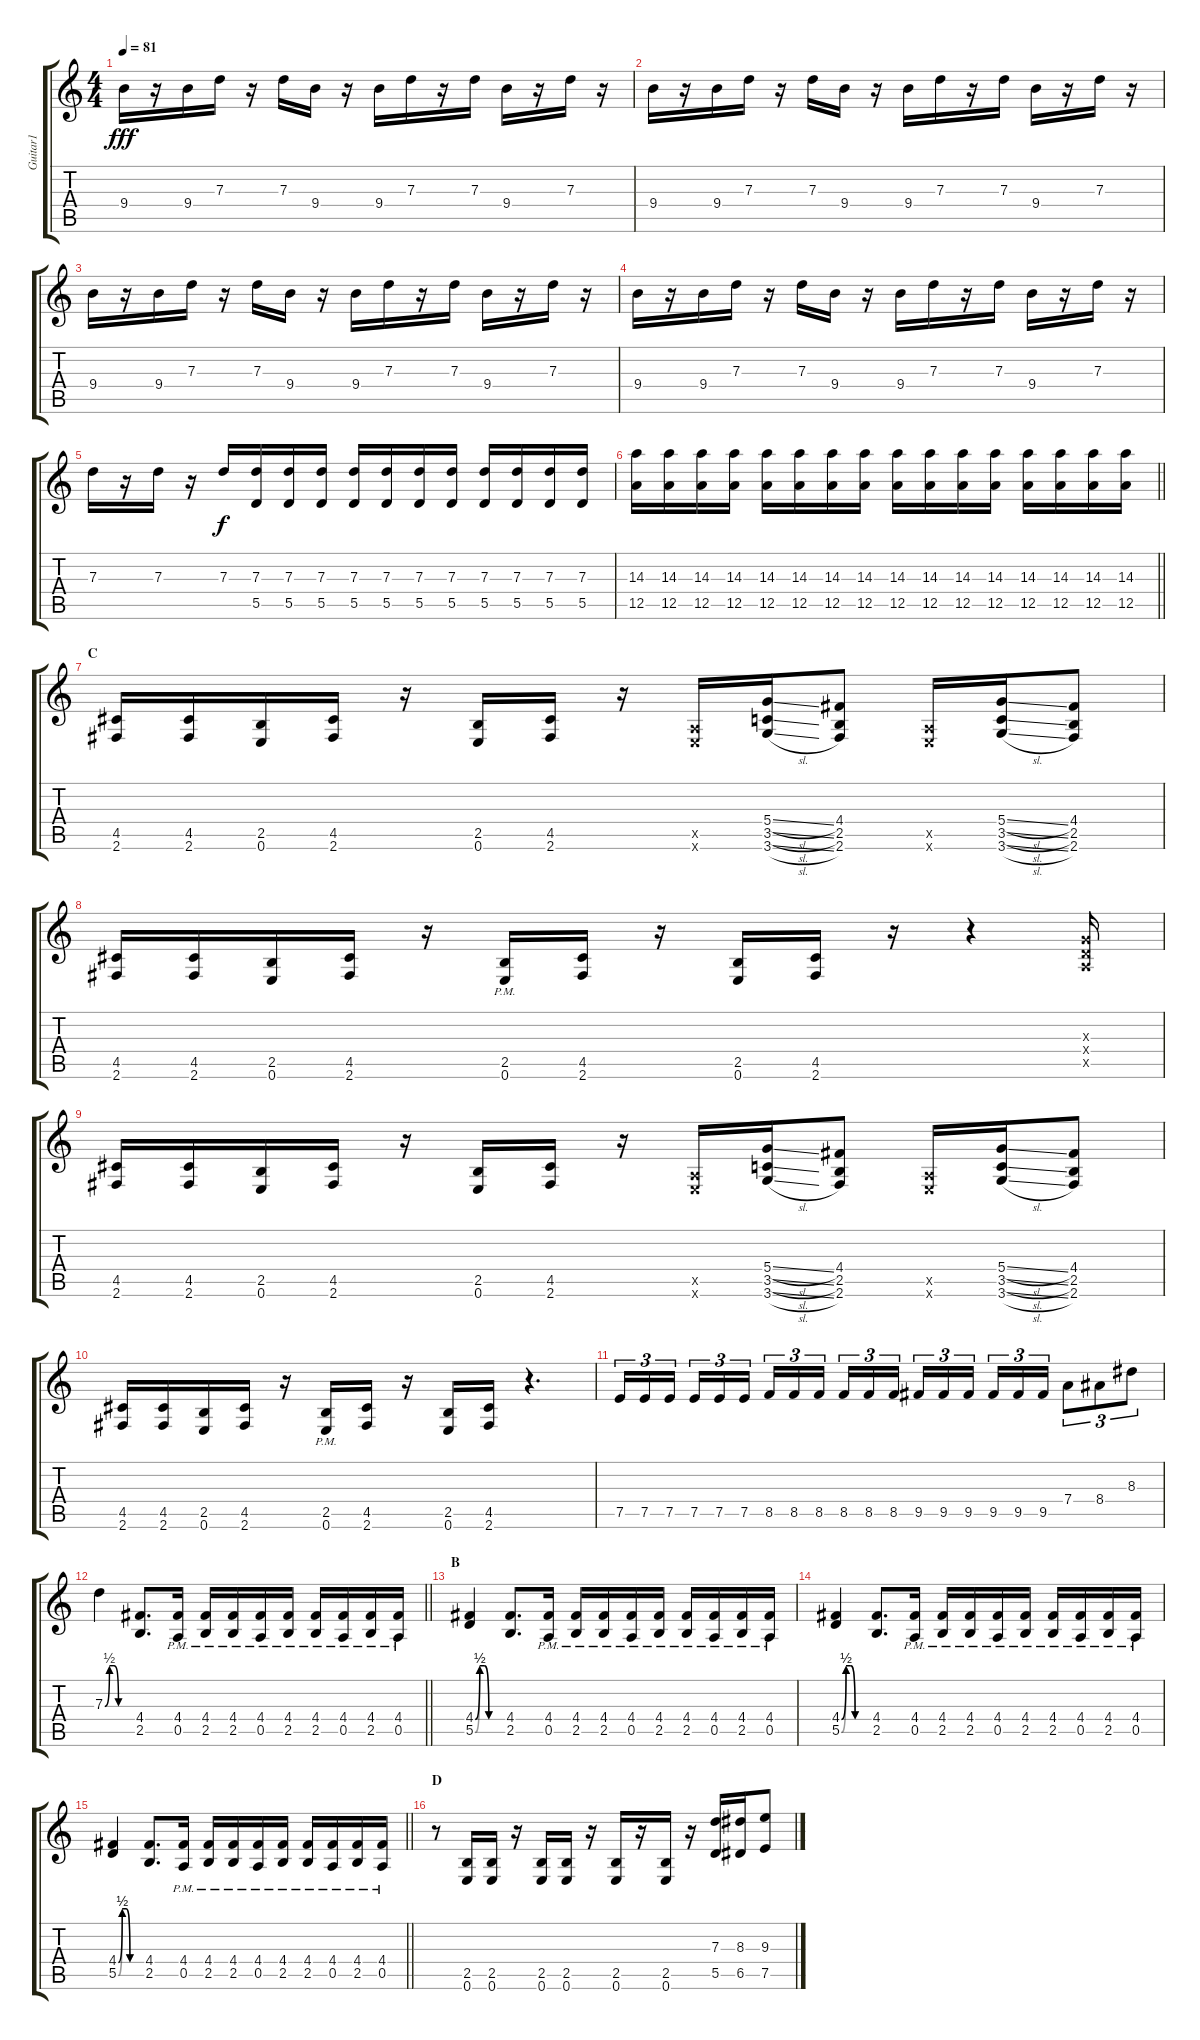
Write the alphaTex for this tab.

\track ("Guitar1" "Guitar1") {instrument overdrivenguitar}
\staff {score tabs}
\tuning (E4 B3 G3 D3 A2 E2) {hide}
\ts (4 4)
\tempo 81
\clef g2
\ks c
9.4.16{dy fff} r.16 9.4.16 7.3.16 r.16 7.3.16 9.4.16 r.16 9.4.16 7.3.16 r.16 7.3.16 9.4.16 r.16 7.3.16 r.16 |
9.4.16 r.16 9.4.16 7.3.16 r.16 7.3.16 9.4.16 r.16 9.4.16 7.3.16 r.16 7.3.16 9.4.16 r.16 7.3.16 r.16 |
9.4.16 r.16 9.4.16 7.3.16 r.16 7.3.16 9.4.16 r.16 9.4.16 7.3.16 r.16 7.3.16 9.4.16 r.16 7.3.16 r.16 |
9.4.16 r.16 9.4.16 7.3.16 r.16 7.3.16 9.4.16 r.16 9.4.16 7.3.16 r.16 7.3.16 9.4.16 r.16 7.3.16 r.16 |
7.3.16 r.16 7.3.16 r.16 7.3.16{dy f} (7.3 5.5).16 (7.3 5.5).16 (7.3 5.5).16 (7.3 5.5).16 (7.3 5.5).16 (7.3 5.5).16 (7.3 5.5).16 (7.3 5.5).16 (7.3 5.5).16 (7.3 5.5).16 (7.3 5.5).16 |
\barLineRight lightlight
(14.3 12.5).16 (14.3 12.5).16 (14.3 12.5).16 (14.3 12.5).16 (14.3 12.5).16 (14.3 12.5).16 (14.3 12.5).16 (14.3 12.5).16 (14.3 12.5).16 (14.3 12.5).16 (14.3 12.5).16 (14.3 12.5).16 (14.3 12.5).16 (14.3 12.5).16 (14.3 12.5).16 (14.3 12.5).16 |
\section ("" "C")
(4.5 2.6).16 (4.5 2.6).16 (2.5 0.6).16 (4.5 2.6).16 r.16 (2.5 0.6).16 (4.5 2.6).16 r.16 (0.5{x} 0.6{x}).16 (5.4{sl} 3.5{sl} 3.6{sl}).16 (4.4 2.5 2.6).8 (0.5{x} 0.6{x}).16 (5.4{sl} 3.5{sl} 3.6{sl}).16 (4.4 2.5 2.6).8 |
(4.5 2.6).16 (4.5 2.6).16 (2.5 0.6).16 (4.5 2.6).16 r.16 (2.5{pm} 0.6{pm}).16 (4.5 2.6).16 r.16 (2.5 0.6).16 (4.5 2.6).16 r.16 r.4 (0.3{x} 0.4{x} 0.5{x}).16 |
(4.5 2.6).16 (4.5 2.6).16 (2.5 0.6).16 (4.5 2.6).16 r.16 (2.5 0.6).16 (4.5 2.6).16 r.16 (0.5{x} 0.6{x}).16 (5.4{sl} 3.5{sl} 3.6{sl}).16 (4.4 2.5 2.6).8 (0.5{x} 0.6{x}).16 (5.4{sl} 3.5{sl} 3.6{sl}).16 (4.4 2.5 2.6).8 |
(4.5 2.6).16 (4.5 2.6).16 (2.5 0.6).16 (4.5 2.6).16 r.16 (2.5{pm} 0.6{pm}).16 (4.5 2.6).16 r.16 (2.5 0.6).16 (4.5 2.6).16 r.4{d} |
7.5.16{tu (3 2)} 7.5.16{tu (3 2)} 7.5.16{tu (3 2) beam splitsecondary} 7.5.16{tu (3 2)} 7.5.16{tu (3 2)} 7.5.16{tu (3 2)} 8.5.16{tu (3 2)} 8.5.16{tu (3 2)} 8.5.16{tu (3 2) beam splitsecondary} 8.5.16{tu (3 2)} 8.5.16{tu (3 2)} 8.5.16{tu (3 2)} 9.5.16{tu (3 2)} 9.5.16{tu (3 2)} 9.5.16{tu (3 2) beam splitsecondary} 9.5.16{tu (3 2)} 9.5.16{tu (3 2)} 9.5.16{tu (3 2)} 7.4.8{tu (3 2)} 8.4.8{tu (3 2)} 8.3.8{tu (3 2)} |
\barLineRight lightlight
7.3{be (custom 0 0 10 2 20 2 30 0 60 0)}.4 (4.4 2.5).8{d} (4.4{pm} 0.5{pm}).16 (4.4{pm} 2.5{pm}).16 (4.4{pm} 2.5{pm}).16 (4.4{pm} 0.5{pm}).16 (4.4{pm} 2.5{pm}).16 (4.4{pm} 2.5{pm}).16 (4.4{pm} 0.5{pm}).16 (4.4{pm} 2.5{pm}).16 (4.4{pm} 0.5{pm}).16 |
\section ("" "B")
(4.4{be (custom 0 0 10 2 20 2 30 0 60 0)} 5.5{be (custom 0 0 10 2 20 2 30 0 60 0)}).4 (4.4 2.5).8{d} (4.4{pm} 0.5{pm}).16 (4.4{pm} 2.5{pm}).16 (4.4{pm} 2.5{pm}).16 (4.4{pm} 0.5{pm}).16 (4.4{pm} 2.5{pm}).16 (4.4{pm} 2.5{pm}).16 (4.4{pm} 0.5{pm}).16 (4.4{pm} 2.5{pm}).16 (4.4{pm} 0.5{pm}).16 |
(4.4{be (custom 0 0 10 2 20 2 30 0 60 0)} 5.5{be (custom 0 0 10 2 20 2 30 0 60 0)}).4 (4.4 2.5).8{d} (4.4{pm} 0.5{pm}).16 (4.4{pm} 2.5{pm}).16 (4.4{pm} 2.5{pm}).16 (4.4{pm} 0.5{pm}).16 (4.4{pm} 2.5{pm}).16 (4.4{pm} 2.5{pm}).16 (4.4{pm} 0.5{pm}).16 (4.4{pm} 2.5{pm}).16 (4.4{pm} 0.5{pm}).16 |
\barLineRight lightlight
(4.4{be (custom 0 0 10 2 20 2 30 0 60 0)} 5.5{be (custom 0 0 10 2 20 2 30 0 60 0)}).4 (4.4 2.5).8{d} (4.4{pm} 0.5{pm}).16 (4.4{pm} 2.5{pm}).16 (4.4{pm} 2.5{pm}).16 (4.4{pm} 0.5{pm}).16 (4.4{pm} 2.5{pm}).16 (4.4{pm} 2.5{pm}).16 (4.4{pm} 0.5{pm}).16 (4.4{pm} 2.5{pm}).16 (4.4{pm} 0.5{pm}).16 |
\section ("" "D")
r.8 (2.5 0.6).16 (2.5 0.6).16 r.16 (2.5 0.6).16 (2.5 0.6).16 r.16 (2.5 0.6).16 r.16 (2.5 0.6).16 r.16 (7.3 5.5).16 (8.3 6.5).16 (9.3 7.5).8
